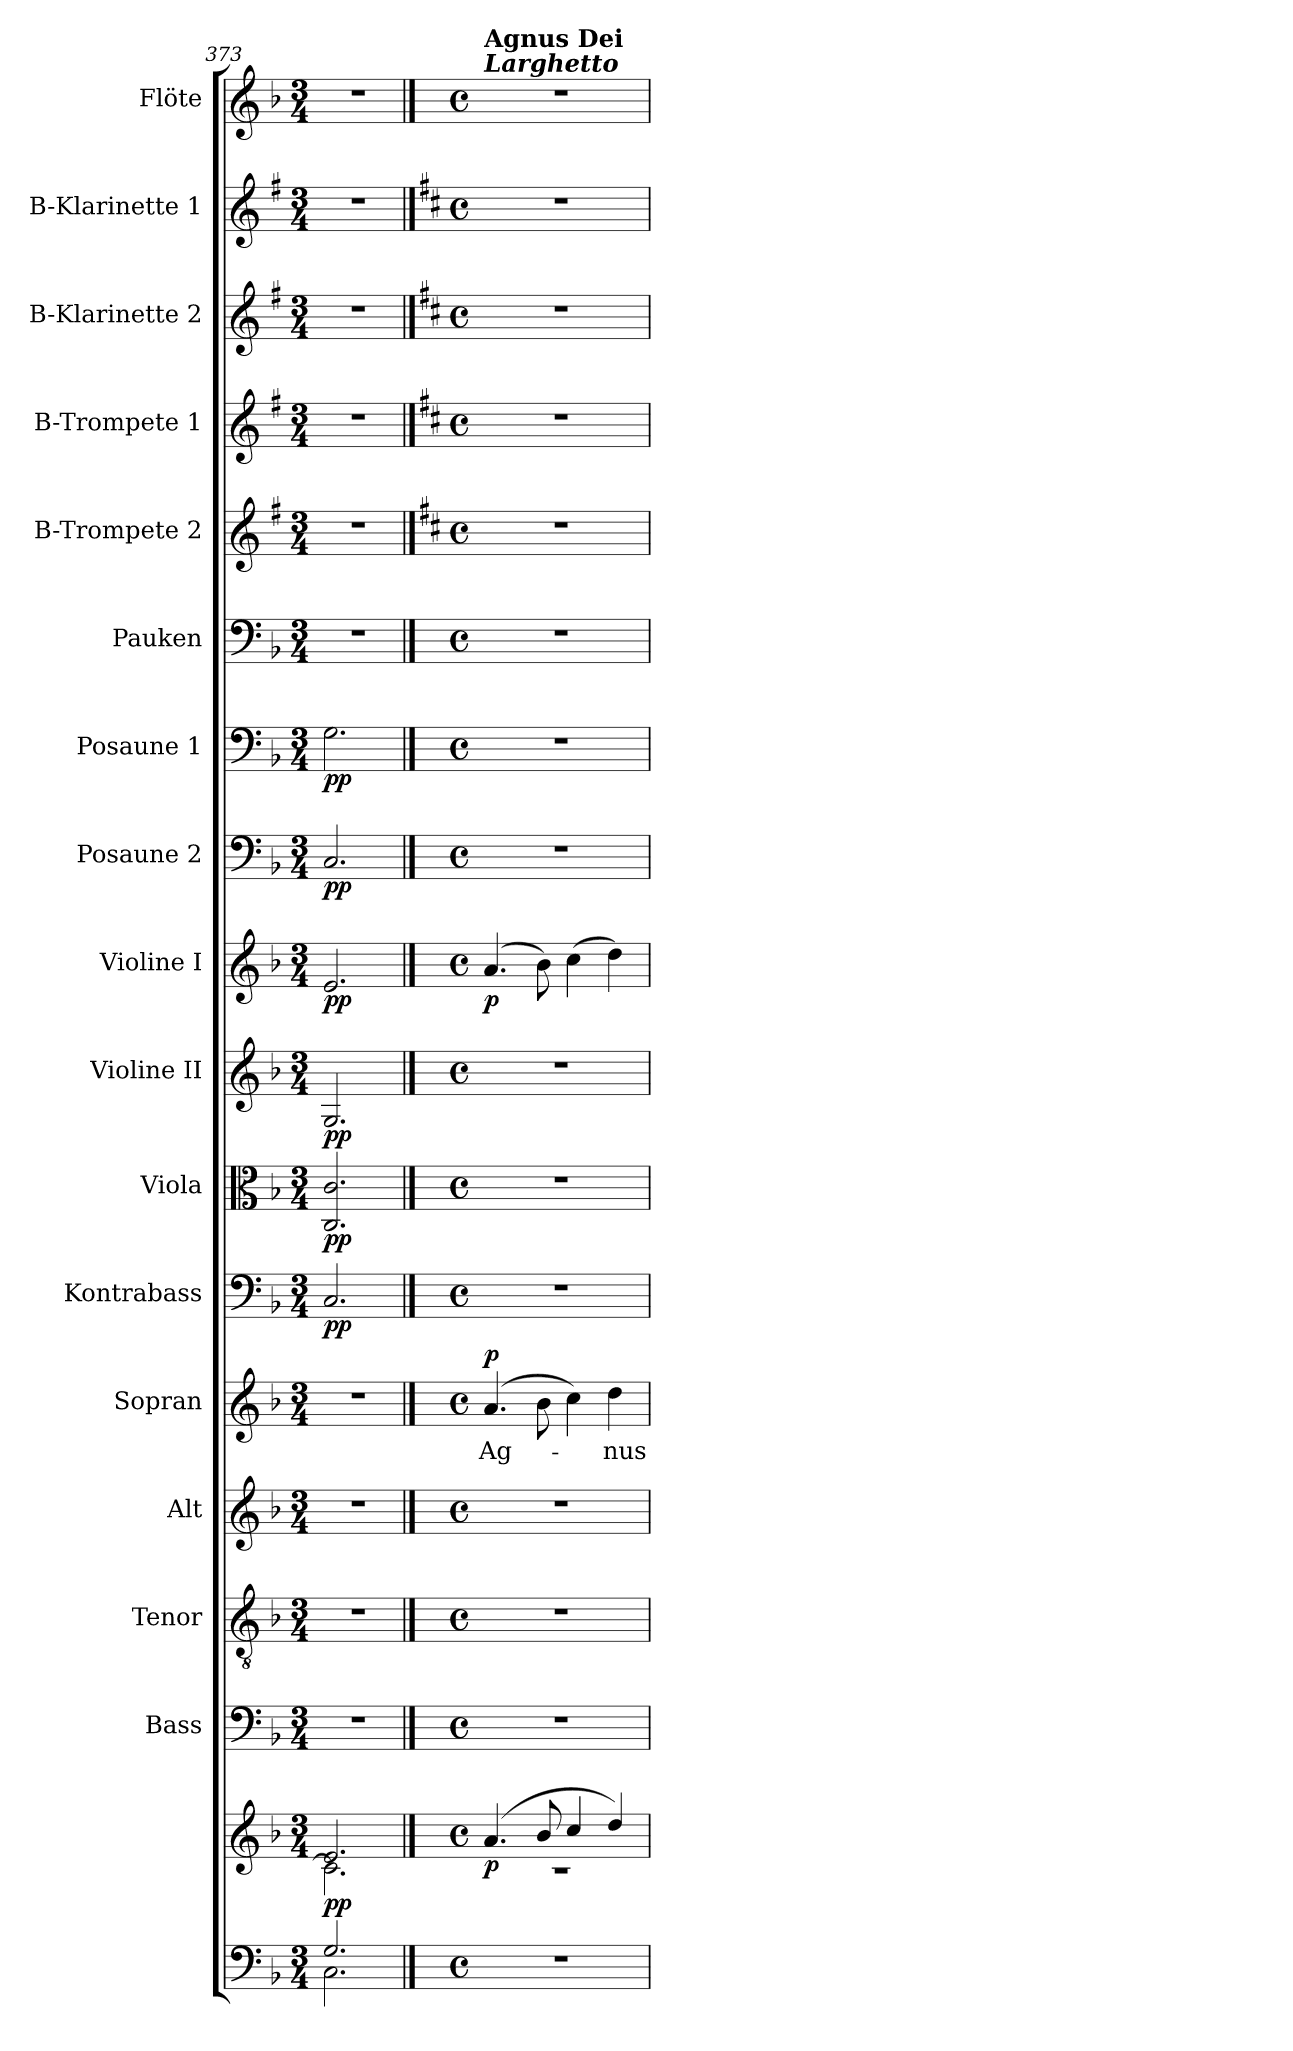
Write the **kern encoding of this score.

**kern	**kern	**dynam	**kern	**kern	**kern	**kern	**text	**dynam	**kern	**dynam	**kern	**dynam	**kern	**dynam	**kern	**dynam	**kern	**dynam	**kern	**dynam	**kern	**kern	**kern	**kern	**kern	**kern
*part17	*part17	*part17	*part16	*part15	*part14	*part13	*part13	*part13	*part12	*part12	*part11	*part11	*part10	*part10	*part9	*part9	*part8	*part8	*part7	*part7	*part6	*part5	*part4	*part3	*part2	*part1
*staff18	*staff17	*staff17/18	*staff16	*staff15	*staff14	*staff13	*staff13	*staff13	*staff12	*staff12	*staff11	*staff11	*staff10	*staff10	*staff9	*staff9	*staff8	*staff8	*staff7	*staff7	*staff6	*staff5	*staff4	*staff3	*staff2	*staff1
*	*	*	*I"Bass	*I"Tenor	*I"Alt	*I"Sopran	*	*	*I"Kontrabass	*	*I"Viola	*	*I"Violine II	*	*I"Violine I	*	*I"Posaune 2	*	*I"Posaune 1	*	*I"Pauken	*I"B-Trompete 2	*I"B-Trompete 1	*I"B-Klarinette 2	*I"B-Klarinette 1	*I"Flöte
*	*	*	*I'B.	*I'T.	*I'A.	*I'S.	*	*	*I'Kb.	*	*I'Vla.	*	*I'Vl. II	*	*I'Vl. I	*	*I'Pos. 2	*	*I'Pos. 1	*	*I'Pk.	*I'B Trp. 2	*I'B Trp. 1	*I'B Kl. 2	*I'B Kl. 1	*I'Fl.
*clefF4	*clefG2	*	*clefF4	*clefGv2	*clefG2	*clefG2	*	*	*clefF4	*	*clefC3	*	*clefG2	*	*clefG2	*	*clefF4	*	*clefF4	*	*clefF4	*clefG2	*clefG2	*clefG2	*clefG2	*clefG2
*	*	*	*	*	*	*	*	*	*ITrd7c12	*	*	*	*	*	*	*	*	*	*	*	*	*ITrd1c2	*ITrd1c2	*ITrd1c2	*ITrd1c2	*
*k[b-]	*k[b-]	*	*k[b-]	*k[b-]	*k[b-]	*k[b-]	*	*	*k[b-]	*	*k[b-]	*	*k[b-]	*	*k[b-]	*	*k[b-]	*	*k[b-]	*	*k[b-]	*k[b-]	*k[b-]	*k[b-]	*k[b-]	*k[b-]
*F:	*F:	*	*F:	*F:	*F:	*F:	*	*	*F:	*	*F:	*	*F:	*	*F:	*	*F:	*	*F:	*	*F:	*F:	*F:	*F:	*F:	*F:
*M3/4	*M3/4	*	*M3/4	*M3/4	*M3/4	*M3/4	*	*	*M3/4	*	*M3/4	*	*M3/4	*	*M3/4	*	*M3/4	*	*M3/4	*	*M3/4	*M3/4	*M3/4	*M3/4	*M3/4	*M3/4
=373	=373	=373	=373	=373	=373	=373	=373	=373	=373	=373	=373	=373	=373	=373	=373	=373	=373	=373	=373	=373	=373	=373	=373	=373	=373	=373
*^	*^	*	*	*	*	*	*	*	*	*	*	*	*	*	*	*	*	*	*	*	*	*	*	*	*	*
!	!	!	!	!LO:DY:b	!	!	!	!	!	!	!	!LO:DY:b	!	!LO:DY:b	!	!LO:DY:b	!	!LO:DY:b	!	!LO:DY:b	!	!LO:DY:b	!	!	!	!	!	!
2.G/	2.C\	2.e/	2.c\]	pp	2.r	2.r	2.r	2.r	.	.	2.CC/	pp	2.C/ 2.c/	pp	2.G/	pp	2.e/	pp	2.C/	pp	2.G\	pp	2.r	2.r	2.r	2.r	2.r	2.r
*v	*v	*	*	*	*	*	*	*	*	*	*	*	*	*	*	*	*	*	*	*	*	*	*	*	*	*	*	*
!!LO:PB:g=z
==374	==374	==374	==374	==374	==374	==374	==374	==374	==374	==374	==374	==374	==374	==374	==374	==374	==374	==374	==374	==374	==374	==374	==374	==374	==374	==374	==374
*k[]	*k[]	*	*	*k[]	*k[]	*k[]	*k[]	*	*	*k[]	*	*k[]	*	*k[]	*	*k[]	*	*k[]	*	*k[]	*	*k[]	*k[]	*k[]	*k[]	*k[]	*k[]
*C:	*C:	*	*	*C:	*C:	*C:	*C:	*	*	*C:	*	*C:	*	*C:	*	*C:	*	*C:	*	*C:	*	*C:	*C:	*C:	*C:	*C:	*C:
*M4/4	*M4/4	*	*	*M4/4	*M4/4	*M4/4	*M4/4	*	*	*M4/4	*	*M4/4	*	*M4/4	*	*M4/4	*	*M4/4	*	*M4/4	*	*M4/4	*M4/4	*M4/4	*M4/4	*M4/4	*M4/4
*met(c)	*met(c)	*	*	*met(c)	*met(c)	*met(c)	*met(c)	*	*	*met(c)	*	*met(c)	*	*met(c)	*	*met(c)	*	*met(c)	*	*met(c)	*	*met(c)	*met(c)	*met(c)	*met(c)	*met(c)	*met(c)
*^	*	*	*	*	*	*	*	*	*	*	*	*	*	*	*	*	*	*	*	*	*	*	*	*	*	*	*
!	!	!	!	!	!	!	!	!	!	!	!	!	!	!	!	!	!	!	!	!	!	!	!	!	!	!	!	!LO:TX:a:Bi:t=Larghetto
!	!	!	!	!	!	!	!	!	!	!	!	!	!	!	!	!	!	!	!	!	!	!	!	!	!	!	!	!LO:TX:a:B:t=Agnus Dei
!	!	!	!	!LO:DY:b	!	!	!	!	!LO:LY:b	!LO:DY:a	!	!	!	!	!	!	!	!LO:DY:b	!	!	!	!	!	!	!	!	!	!
*v	*v	*	*	*	*	*	*	*	*	*	*	*	*	*	*	*	*	*	*	*	*	*	*	*	*	*	*	*
1r	(4.a/	1rc	p	1r	1r	1r	(4.a/	Ag-	p	1r	.	1r	.	1r	.	(4.a/	p	1r	.	1r	.	1r	1r	1r	1r	1r	1r
.	8b/	.	.	.	.	.	8b\	.	.	.	.	.	.	.	.	8b\)	.	.	.	.	.	.	.	.	.	.	.
.	4cc/	.	.	.	.	.	4cc\)	.	.	.	.	.	.	.	.	(>4cc\	.	.	.	.	.	.	.	.	.	.	.
!	!	!	!	!	!	!	!	!LO:LY:b	!	!	!	!	!	!	!	!	!	!	!	!	!	!	!	!	!	!	!
.	4dd/)	.	.	.	.	.	4dd\	-nus	.	.	.	.	.	.	.	4dd\)	.	.	.	.	.	.	.	.	.	.	.
*	*v	*v	*	*	*	*	*	*	*	*	*	*	*	*	*	*	*	*	*	*	*	*	*	*	*	*	*
=	=	=	=	=	=	=	=	=	=	=	=	=	=	=	=	=	=	=	=	=	=	=	=	=	=	=
*-	*-	*-	*-	*-	*-	*-	*-	*-	*-	*-	*-	*-	*-	*-	*-	*-	*-	*-	*-	*-	*-	*-	*-	*-	*-	*-
